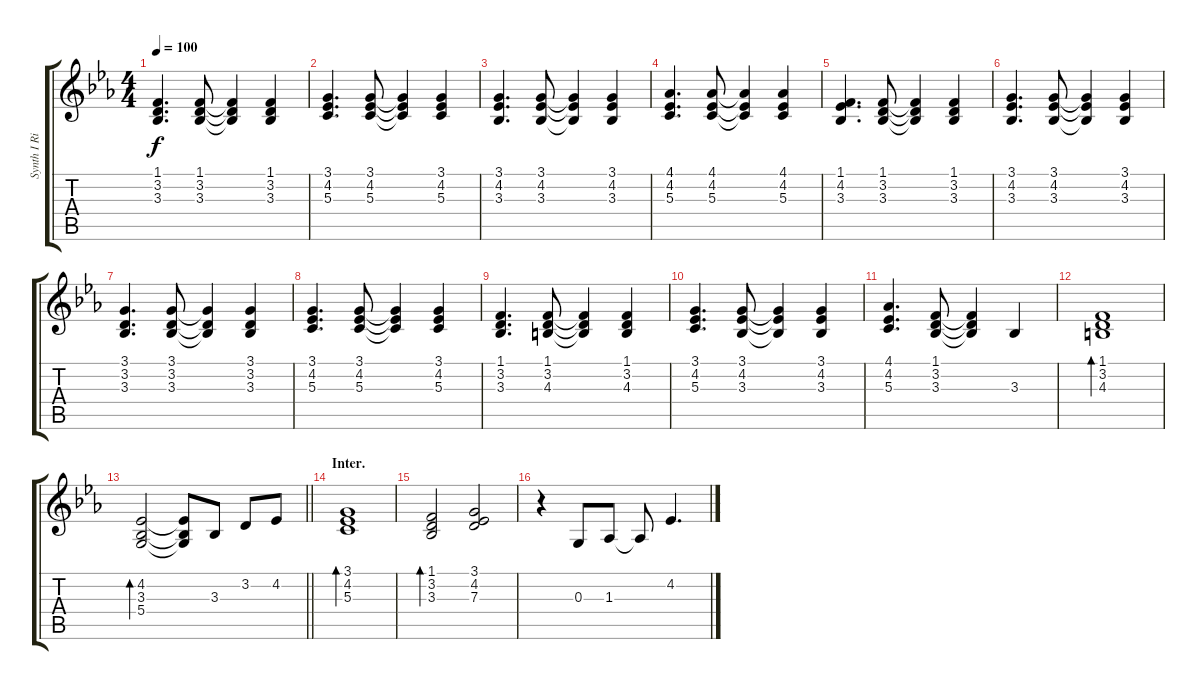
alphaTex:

\track ("Synth I Right (Kotobuki Tsumugi)" "Synth I Ri") {instrument electricpiano1}
\staff {score tabs}
\tuning (E4 B3 G3 D3 A2 E2) {hide}
\ts (4 4)
\tempo 100
\clef g2
\ks eb
(1.1 3.2 3.3).4{d dy f} (1.1 3.2 3.3).8 (1.1{t} 3.2{t} 3.3{t}).4 (1.1 3.2 3.3).4 |
(3.1 4.2 5.3).4{d} (3.1 4.2 5.3).8 (3.1{t} 4.2{t} 5.3{t}).4 (3.1 4.2 5.3).4 |
(3.1 4.2 3.3).4{d} (3.1 4.2 3.3).8 (3.1{t} 4.2{t} 3.3{t}).4 (3.1 4.2 3.3).4 |
(4.1 4.2 5.3).4{d} (4.1 4.2 5.3).8 (4.1{t} 4.2{t} 5.3{t}).4 (4.1 4.2 5.3).4 |
(1.1 4.2 3.3).4{d} (1.1 3.2 3.3).8 (1.1{t} 3.2{t} 3.3{t}).4 (1.1 3.2 3.3).4 |
(3.1 4.2 3.3).4{d} (3.1 4.2 3.3).8 (3.1{t} 4.2{t} 3.3{t}).4 (3.1 4.2 3.3).4 |
(3.1 3.2 3.3).4{d} (3.1 3.2 3.3).8 (3.1{t} 3.2{t} 3.3{t}).4 (3.1 3.2 3.3).4 |
(3.1 4.2 5.3).4{d} (3.1 4.2 5.3).8 (3.1{t} 4.2{t} 5.3{t}).4 (3.1 4.2 5.3).4 |
(1.1 3.2 3.3).4{d} (1.1 3.2 4.3).8 (1.1{t} 3.2{t} 4.3{t}).4 (1.1 3.2 4.3).4 |
(3.1 4.2 5.3).4{d} (3.1 4.2 3.3).8 (3.1{t} 4.2{t} 3.3{t}).4 (3.1 4.2 3.3).4 |
(4.1 4.2 5.3).4{d} (1.1 3.2 3.3).8 (1.1{t} 3.2{t} 3.3{t}).4 3.3.4 |
(1.1 3.2 4.3).1{bd 120} |
\barLineRight lightlight
(4.2 3.3 5.4).2{bd 120} (4.2{t} 3.3{t} 5.4{t}).8 3.3.8 3.2.8 4.2.8 |
\section ("" "Inter.")
(3.1 4.2 5.3).1{bd 120} |
(1.1 3.2 3.3).2{bd 120} (3.1 4.2 7.3).2 |
r.4 0.3.8 1.3.8 1.3{t}.8 4.2.4{d}
